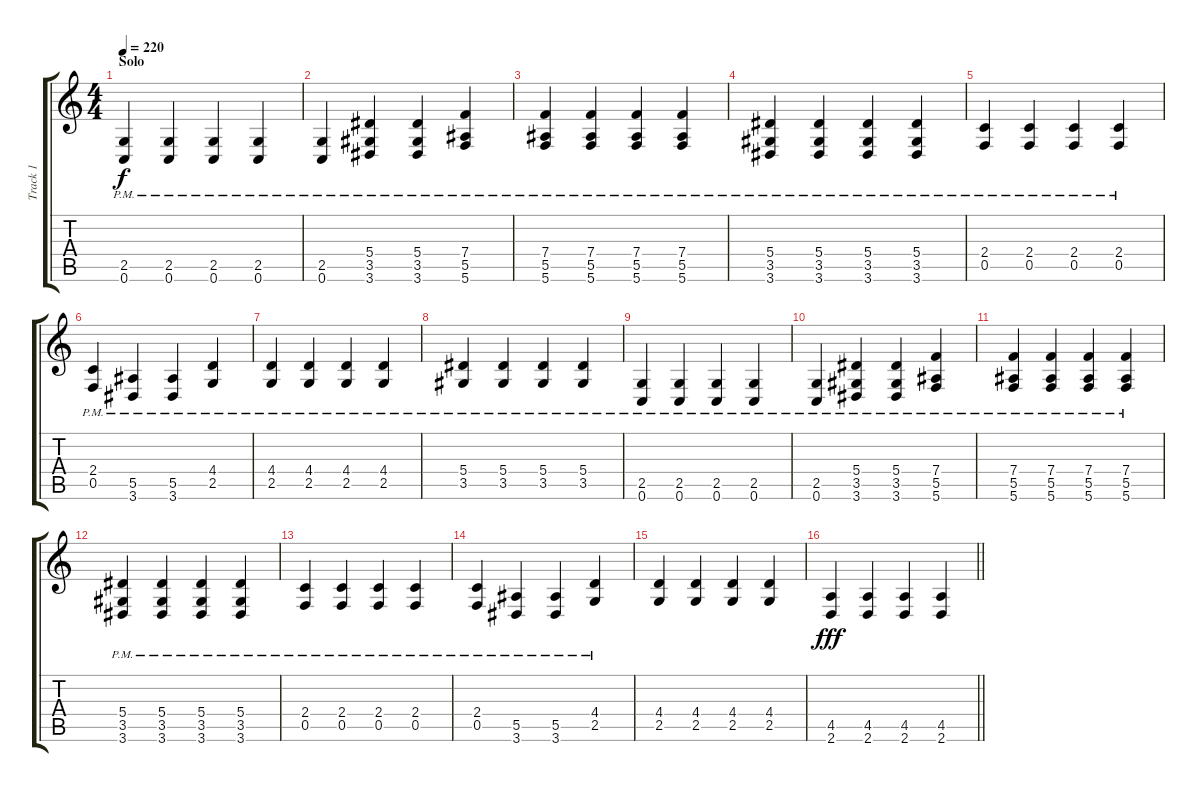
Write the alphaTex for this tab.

\track ("Track 1" "Track 1") {instrument distortionguitar}
\staff {score tabs}
\tuning (C4 G3 Eb3 Bb2 F2 C2) {hide}
\ts (4 4)
\section ("" "Solo")
\tempo 220
\clef g2
\ks c
(2.5{pm} 0.6{pm}).4{dy f} (2.5{pm} 0.6{pm}).4 (2.5{pm} 0.6{pm}).4 (2.5{pm} 0.6{pm}).4 |
(2.5{pm} 0.6{pm}).4 (5.4{pm} 3.5{pm} 3.6{pm}).4 (5.4{pm} 3.5{pm} 3.6{pm}).4 (7.4{pm} 5.5{pm} 5.6{pm}).4 |
(7.4{pm} 5.5{pm} 5.6{pm}).4 (7.4{pm} 5.5{pm} 5.6{pm}).4 (7.4{pm} 5.5{pm} 5.6{pm}).4 (7.4{pm} 5.5{pm} 5.6{pm}).4 |
(5.4{pm} 3.5{pm} 3.6{pm}).4 (5.4{pm} 3.5{pm} 3.6{pm}).4 (5.4{pm} 3.5{pm} 3.6{pm}).4 (5.4{pm} 3.5{pm} 3.6{pm}).4 |
(2.4{pm} 0.5{pm}).4 (2.4{pm} 0.5{pm}).4 (2.4{pm} 0.5{pm}).4 (2.4{pm} 0.5{pm}).4 |
(2.4{pm} 0.5{pm}).4 (5.5{pm} 3.6{pm}).4 (5.5{pm} 3.6{pm}).4 (4.4{pm} 2.5{pm}).4 |
(4.4{pm} 2.5{pm}).4 (4.4{pm} 2.5{pm}).4 (4.4{pm} 2.5{pm}).4 (4.4{pm} 2.5{pm}).4 |
(5.4{pm} 3.5{pm}).4 (5.4{pm} 3.5{pm}).4 (5.4{pm} 3.5{pm}).4 (5.4{pm} 3.5{pm}).4 |
(2.5{pm} 0.6{pm}).4 (2.5{pm} 0.6{pm}).4 (2.5{pm} 0.6{pm}).4 (2.5{pm} 0.6{pm}).4 |
(2.5{pm} 0.6{pm}).4 (5.4{pm} 3.5{pm} 3.6{pm}).4 (5.4{pm} 3.5{pm} 3.6{pm}).4 (7.4{pm} 5.5{pm} 5.6{pm}).4 |
(7.4{pm} 5.5{pm} 5.6{pm}).4 (7.4{pm} 5.5{pm} 5.6{pm}).4 (7.4{pm} 5.5{pm} 5.6{pm}).4 (7.4{pm} 5.5{pm} 5.6{pm}).4 |
(5.4{pm} 3.5{pm} 3.6{pm}).4 (5.4{pm} 3.5{pm} 3.6{pm}).4 (5.4{pm} 3.5{pm} 3.6{pm}).4 (5.4{pm} 3.5{pm} 3.6{pm}).4 |
(2.4{pm} 0.5{pm}).4 (2.4{pm} 0.5{pm}).4 (2.4{pm} 0.5{pm}).4 (2.4{pm} 0.5{pm}).4 |
(2.4{pm} 0.5{pm}).4 (5.5{pm} 3.6{pm}).4 (5.5{pm} 3.6{pm}).4 (4.4{pm} 2.5{pm}).4 |
(4.4 2.5).4 (4.4 2.5).4 (4.4 2.5).4 (4.4 2.5).4 |
\barLineRight lightlight
(4.5 2.6).4{dy fff} (4.5 2.6).4 (4.5 2.6).4 (4.5 2.6).4
